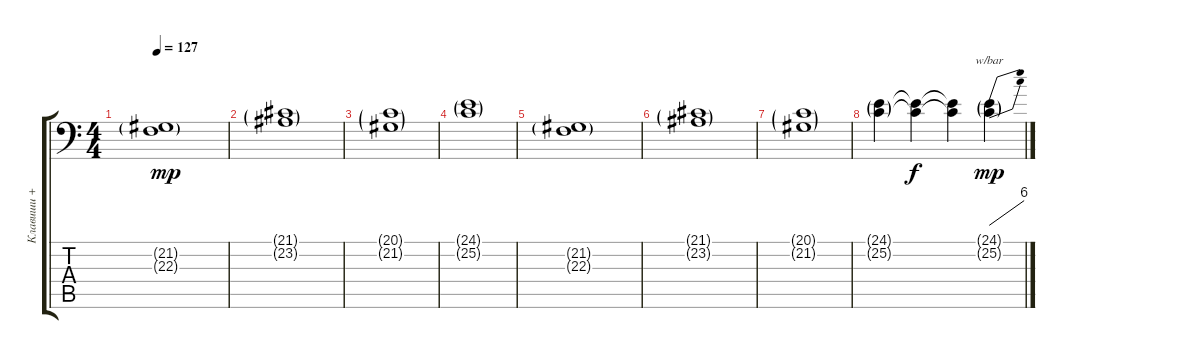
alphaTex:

\track ("Клавиши + эффекты" "Клавиши + ") {instrument frenchhorn}
\staff {score tabs}
\tuning (E2 B1 G1 D1 A0 E0) {hide}
\ts (4 4)
\tempo 127
\clef f4
\ks c
(21.2{g} 22.3{g}).1{dy mp instrument pad7halo} |
(21.1{g} 23.2{g}).1 |
(20.1{g} 21.2{g}).1 |
(24.1{g} 25.2{g}).1 |
(21.2{g} 22.3{g}).1 |
(21.1{g} 23.2{g}).1 |
(20.1{g} 21.2{g}).1 |
(24.1{g} 25.2{g}).4 (24.1{t} 25.2{t}).4{dy f} (24.1{t} 25.2{t}).4 (24.1{g} 25.2{g}).4{tbe (dive default 0 0 60 24) dy mp}
